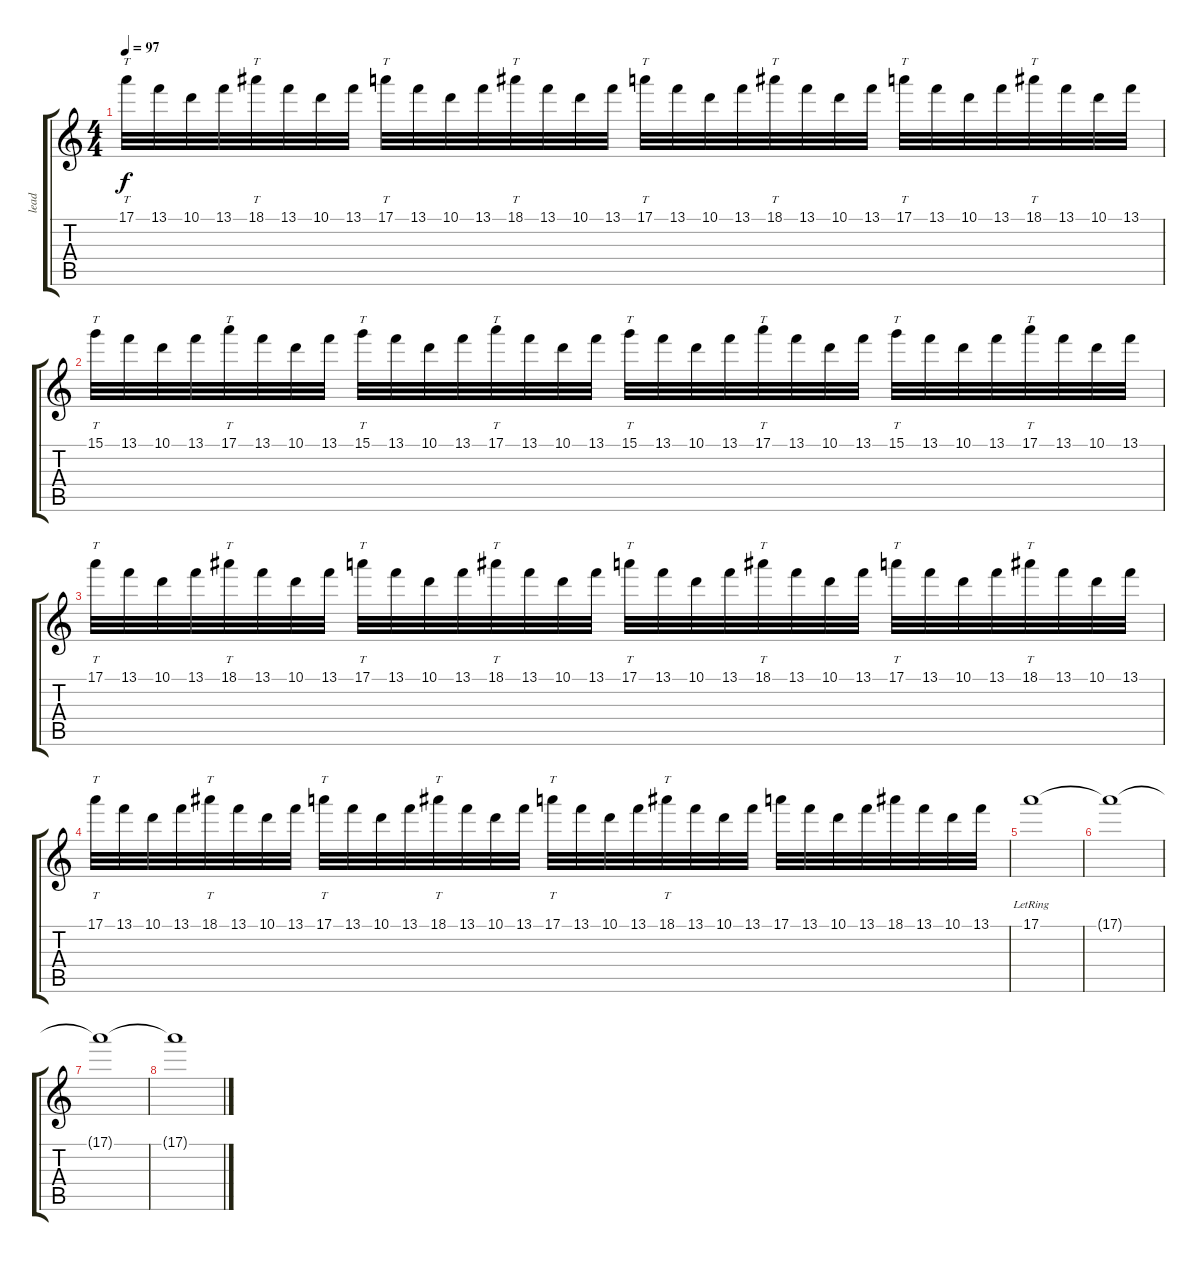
\track ("lead" "lead") {instrument distortionguitar}
\staff {score tabs}
\tuning (E4 B3 G3 D3 A2 D2) {hide}
\ts (4 4)
\tempo 97
\clef g2
\ks c
17.1.32{tt dy f} 13.1.32 10.1.32 13.1.32 18.1.32{tt} 13.1.32 10.1.32 13.1.32 17.1.32{tt} 13.1.32 10.1.32 13.1.32 18.1.32{tt} 13.1.32 10.1.32 13.1.32 17.1.32{tt} 13.1.32 10.1.32 13.1.32 18.1.32{tt} 13.1.32 10.1.32 13.1.32 17.1.32{tt} 13.1.32 10.1.32 13.1.32 18.1.32{tt} 13.1.32 10.1.32 13.1.32 |
15.1.32{tt} 13.1.32 10.1.32 13.1.32 17.1.32{tt} 13.1.32 10.1.32 13.1.32 15.1.32{tt} 13.1.32 10.1.32 13.1.32 17.1.32{tt} 13.1.32 10.1.32 13.1.32 15.1.32{tt} 13.1.32 10.1.32 13.1.32 17.1.32{tt} 13.1.32 10.1.32 13.1.32 15.1.32{tt} 13.1.32 10.1.32 13.1.32 17.1.32{tt} 13.1.32 10.1.32 13.1.32 |
17.1.32{tt} 13.1.32 10.1.32 13.1.32 18.1.32{tt} 13.1.32 10.1.32 13.1.32 17.1.32{tt} 13.1.32 10.1.32 13.1.32 18.1.32{tt} 13.1.32 10.1.32 13.1.32 17.1.32{tt} 13.1.32 10.1.32 13.1.32 18.1.32{tt} 13.1.32 10.1.32 13.1.32 17.1.32{tt} 13.1.32 10.1.32 13.1.32 18.1.32{tt} 13.1.32 10.1.32 13.1.32 |
17.1.32{tt} 13.1.32 10.1.32 13.1.32 18.1.32{tt} 13.1.32 10.1.32 13.1.32 17.1.32{tt} 13.1.32 10.1.32 13.1.32 18.1.32{tt} 13.1.32 10.1.32 13.1.32 17.1.32{tt} 13.1.32 10.1.32 13.1.32 18.1.32{tt} 13.1.32 10.1.32 13.1.32 17.1.32 13.1.32 10.1.32 13.1.32 18.1.32 13.1.32 10.1.32 13.1.32 |
17.1{lr}.1{volume 0 instrument distortionguitar} |
17.1{t}.1 |
17.1{t}.1 |
17.1{t}.1
